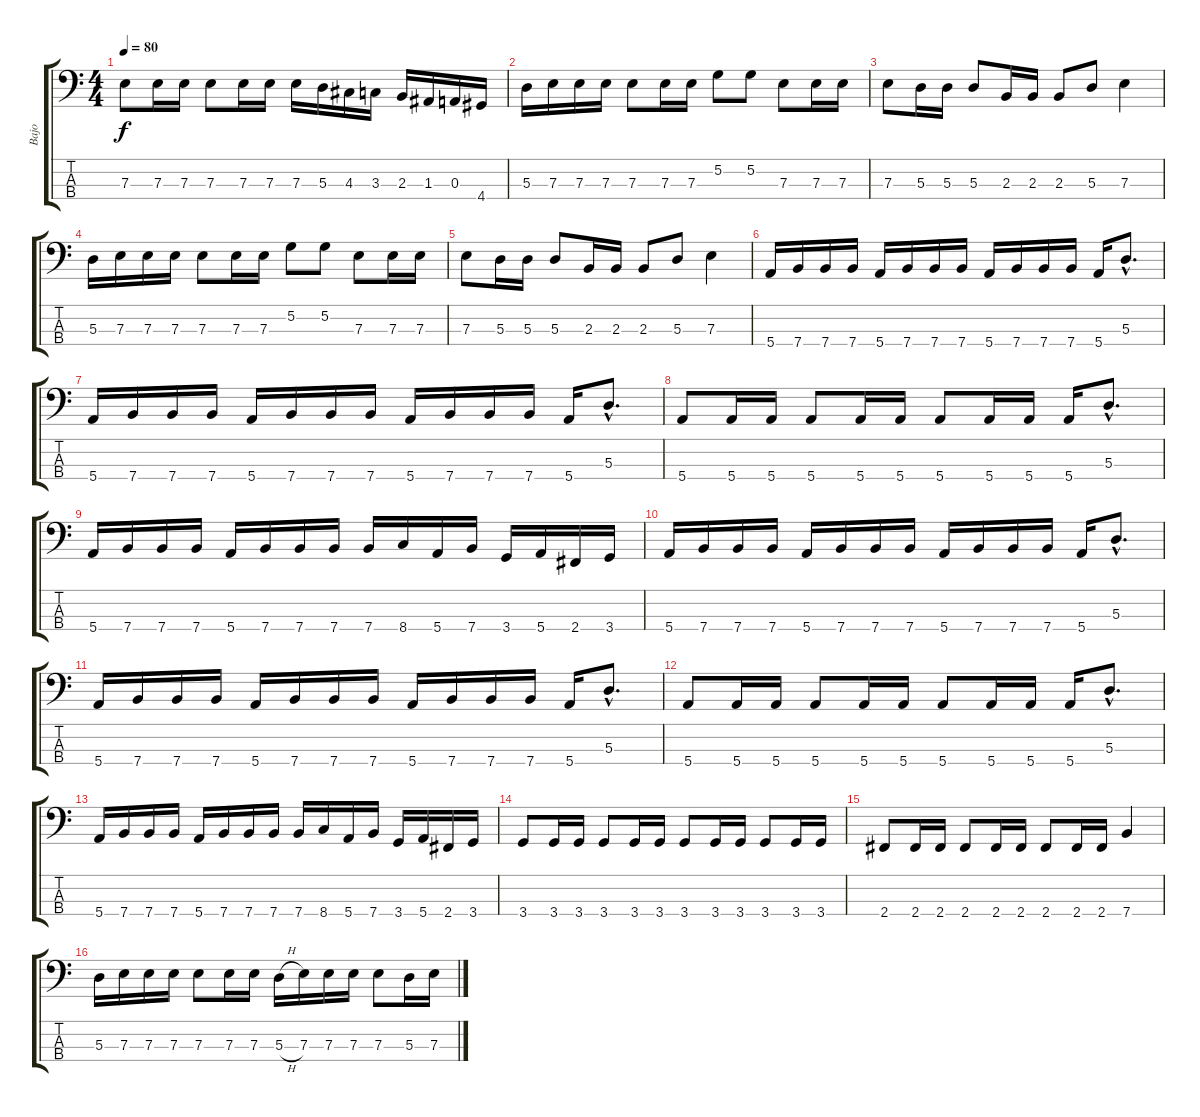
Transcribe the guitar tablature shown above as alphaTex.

\track ("Bajo" "Bajo") {instrument electricbassfinger}
\staff {score tabs}
\tuning (G2 D2 A1 E1) {hide}
\ts (4 4)
\tempo 80
\clef f4
\ks c
7.3.8{dy f} 7.3.16 7.3.16 7.3.8 7.3.16 7.3.16 7.3.16 5.3.16 4.3.16 3.3.16 2.3.16 1.3.16 0.3.16 4.4.16 |
5.3.16 7.3.16 7.3.16 7.3.16 7.3.8 7.3.16 7.3.16 5.2.8 5.2.8 7.3.8 7.3.16 7.3.16 |
7.3.8 5.3.16 5.3.16 5.3.8 2.3.16 2.3.16 2.3.8 5.3.8 7.3.4 |
5.3.16 7.3.16 7.3.16 7.3.16 7.3.8 7.3.16 7.3.16 5.2.8 5.2.8 7.3.8 7.3.16 7.3.16 |
7.3.8 5.3.16 5.3.16 5.3.8 2.3.16 2.3.16 2.3.8 5.3.8 7.3.4 |
5.4.16 7.4.16 7.4.16 7.4.16 5.4.16 7.4.16 7.4.16 7.4.16 5.4.16 7.4.16 7.4.16 7.4.16 5.4.16 5.3{hac}.8{d} |
5.4.16 7.4.16 7.4.16 7.4.16 5.4.16 7.4.16 7.4.16 7.4.16 5.4.16 7.4.16 7.4.16 7.4.16 5.4.16 5.3{hac}.8{d} |
5.4.8 5.4.16 5.4.16 5.4.8 5.4.16 5.4.16 5.4.8 5.4.16 5.4.16 5.4.16 5.3{hac}.8{d} |
5.4.16 7.4.16 7.4.16 7.4.16 5.4.16 7.4.16 7.4.16 7.4.16 7.4.16 8.4.16 5.4.16 7.4.16 3.4.16 5.4.16 2.4.16 3.4.16 |
5.4.16 7.4.16 7.4.16 7.4.16 5.4.16 7.4.16 7.4.16 7.4.16 5.4.16 7.4.16 7.4.16 7.4.16 5.4.16 5.3{hac}.8{d} |
5.4.16 7.4.16 7.4.16 7.4.16 5.4.16 7.4.16 7.4.16 7.4.16 5.4.16 7.4.16 7.4.16 7.4.16 5.4.16 5.3{hac}.8{d} |
5.4.8 5.4.16 5.4.16 5.4.8 5.4.16 5.4.16 5.4.8 5.4.16 5.4.16 5.4.16 5.3{hac}.8{d} |
5.4.16 7.4.16 7.4.16 7.4.16 5.4.16 7.4.16 7.4.16 7.4.16 7.4.16 8.4.16 5.4.16 7.4.16 3.4.16 5.4.16 2.4.16 3.4.16 |
3.4.8 3.4.16 3.4.16 3.4.8 3.4.16 3.4.16 3.4.8 3.4.16 3.4.16 3.4.8 3.4.16 3.4.16 |
2.4.8 2.4.16 2.4.16 2.4.8 2.4.16 2.4.16 2.4.8 2.4.16 2.4.16 7.4.4 |
5.3.16 7.3.16 7.3.16 7.3.16 7.3.8 7.3.16 7.3.16 5.3{h}.16 7.3.16 7.3.16 7.3.16 7.3.8 5.3.16 7.3.16
